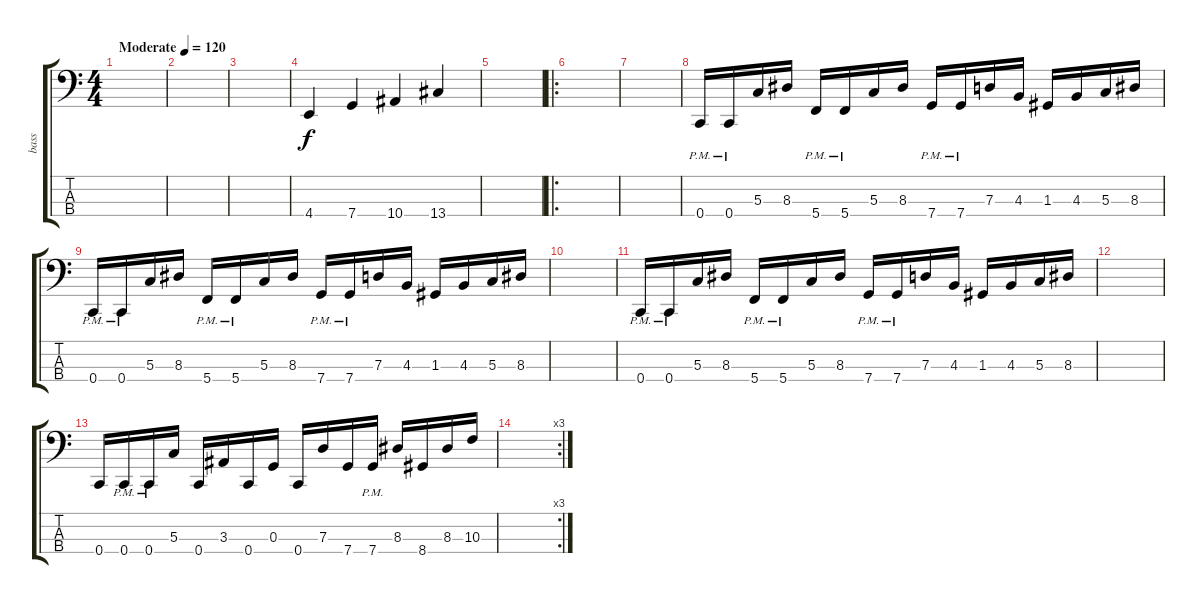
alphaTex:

\track ("bass" "bass") {instrument electricbassfinger}
\staff {score tabs}
\tuning (F2 C2 G1 C1) {hide}
\ts (4 4)
\tempo (120 "Moderate")
\clef f4
\ks c
|
|
|
4.4.4 7.4.4 10.4.4 13.4.4 |
|
\ro
|
|
0.4{pm}.16 0.4{pm}.16 5.3.16 8.3.16 5.4{pm}.16 5.4{pm}.16 5.3.16 8.3.16 7.4{pm}.16 7.4{pm}.16 7.3.16 4.3.16 1.3.16 4.3.16 5.3.16 8.3.16 |
0.4{pm}.16 0.4{pm}.16 5.3.16 8.3.16 5.4{pm}.16 5.4{pm}.16 5.3.16 8.3.16 7.4{pm}.16 7.4{pm}.16 7.3.16 4.3.16 1.3.16 4.3.16 5.3.16 8.3.16 |
|
0.4{pm}.16 0.4{pm}.16 5.3.16 8.3.16 5.4{pm}.16 5.4{pm}.16 5.3.16 8.3.16 7.4{pm}.16 7.4{pm}.16 7.3.16 4.3.16 1.3.16 4.3.16 5.3.16 8.3.16 |
|
0.4.16 0.4{pm}.16 0.4{pm}.16 5.3.16 0.4.16 3.3.16 0.4.16 0.3.16 0.4.16 7.3.16 7.4.16 7.4{pm}.16 8.3.16 8.4.16 8.3.16 10.3.16 |
\rc 3
